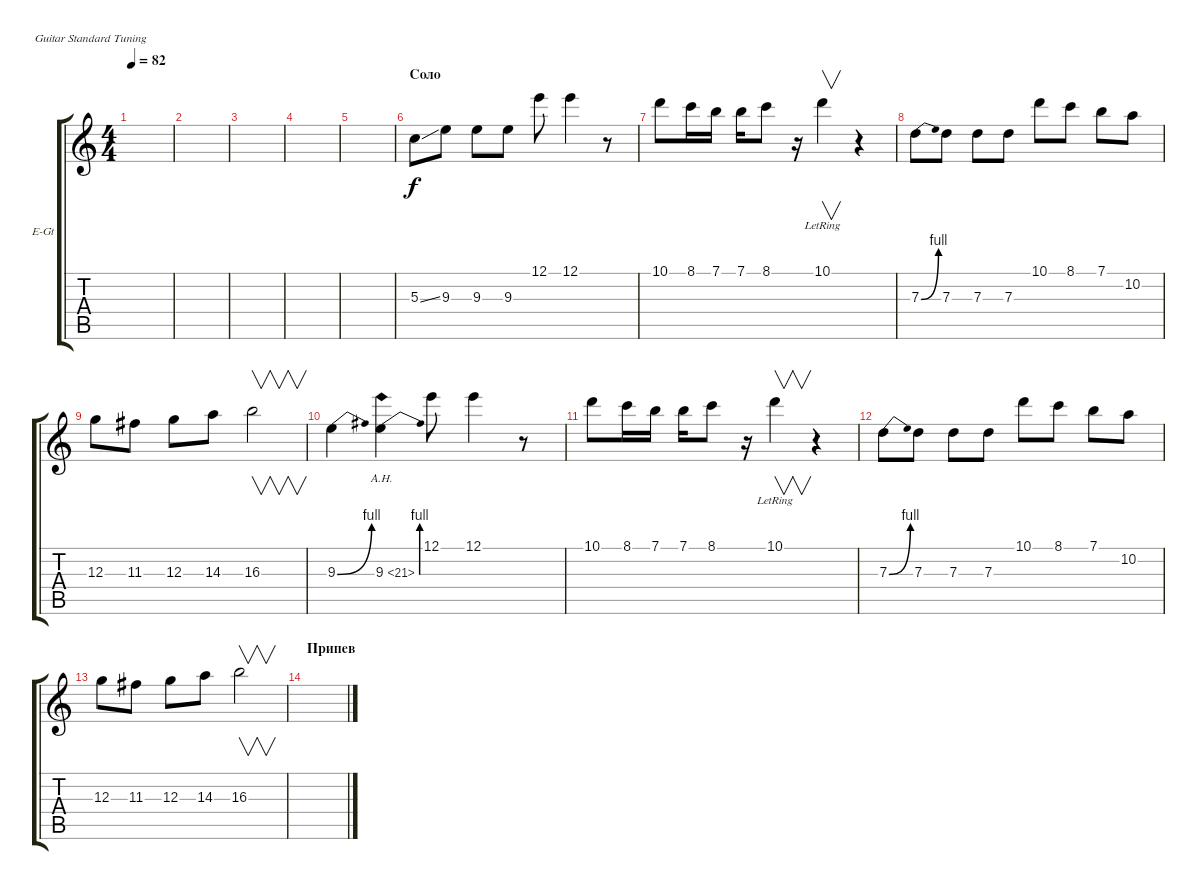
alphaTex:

\defaultSystemsLayout 4
\bracketExtendMode groupsimilarinstruments
\firstSystemTrackNameOrientation horizontal
\otherSystemsTrackNameOrientation horizontal
\track ("Сало" "E-Gt") {instrument distortionguitar}
\staff {score tabs}
\tuning (E4 B3 G3 D3 A2 E2)
\ts (4 4)
\tempo 82
\clef g2
\scale
0.333333
\ks c
|
\scale
0.333333 |
\scale
0.333333 |
\scale
0.333333 |
\scale
0.333333 |
\section ("" "Соло")
\scale
0.333333 5.3{ss}.8 9.3.8 9.3.8 9.3.8 12.1.8 12.1.4 r.8 |
\scale
0.333333 10.1.8 8.1.16 7.1.16 7.1.16 8.1.8 r.16 10.1{lr}.4{v} r.4 |
\scale
0.333333 7.3{be (bend 0 0 15 4)}.8 7.3.8 7.3.8 7.3.8 10.1.8 8.1.8 7.1.8 10.2.8 |
\scale
0.333333 12.3.8 11.3.8 12.3.8 14.3.8 16.3.2{v} |
9.3{be (bend 0 0 9.6 4)}.4 9.3{be (bend 0 0 12.6 4) ah 12}.4 12.1.8 12.1.4 r.8 |
10.1.8 8.1.16 7.1.16 7.1.16 8.1.8 r.16 10.1{lr}.4{v} r.4 |
7.3{be (bend 0 0 15 4)}.8 7.3.8 7.3.8 7.3.8 10.1.8 8.1.8 7.1.8 10.2.8 |
12.3.8 11.3.8 12.3.8 14.3.8 16.3.2{v} |
\section ("" "Припев")
\scale
0.333333 |
\scale
0.333333 |
\scale
0.333333
